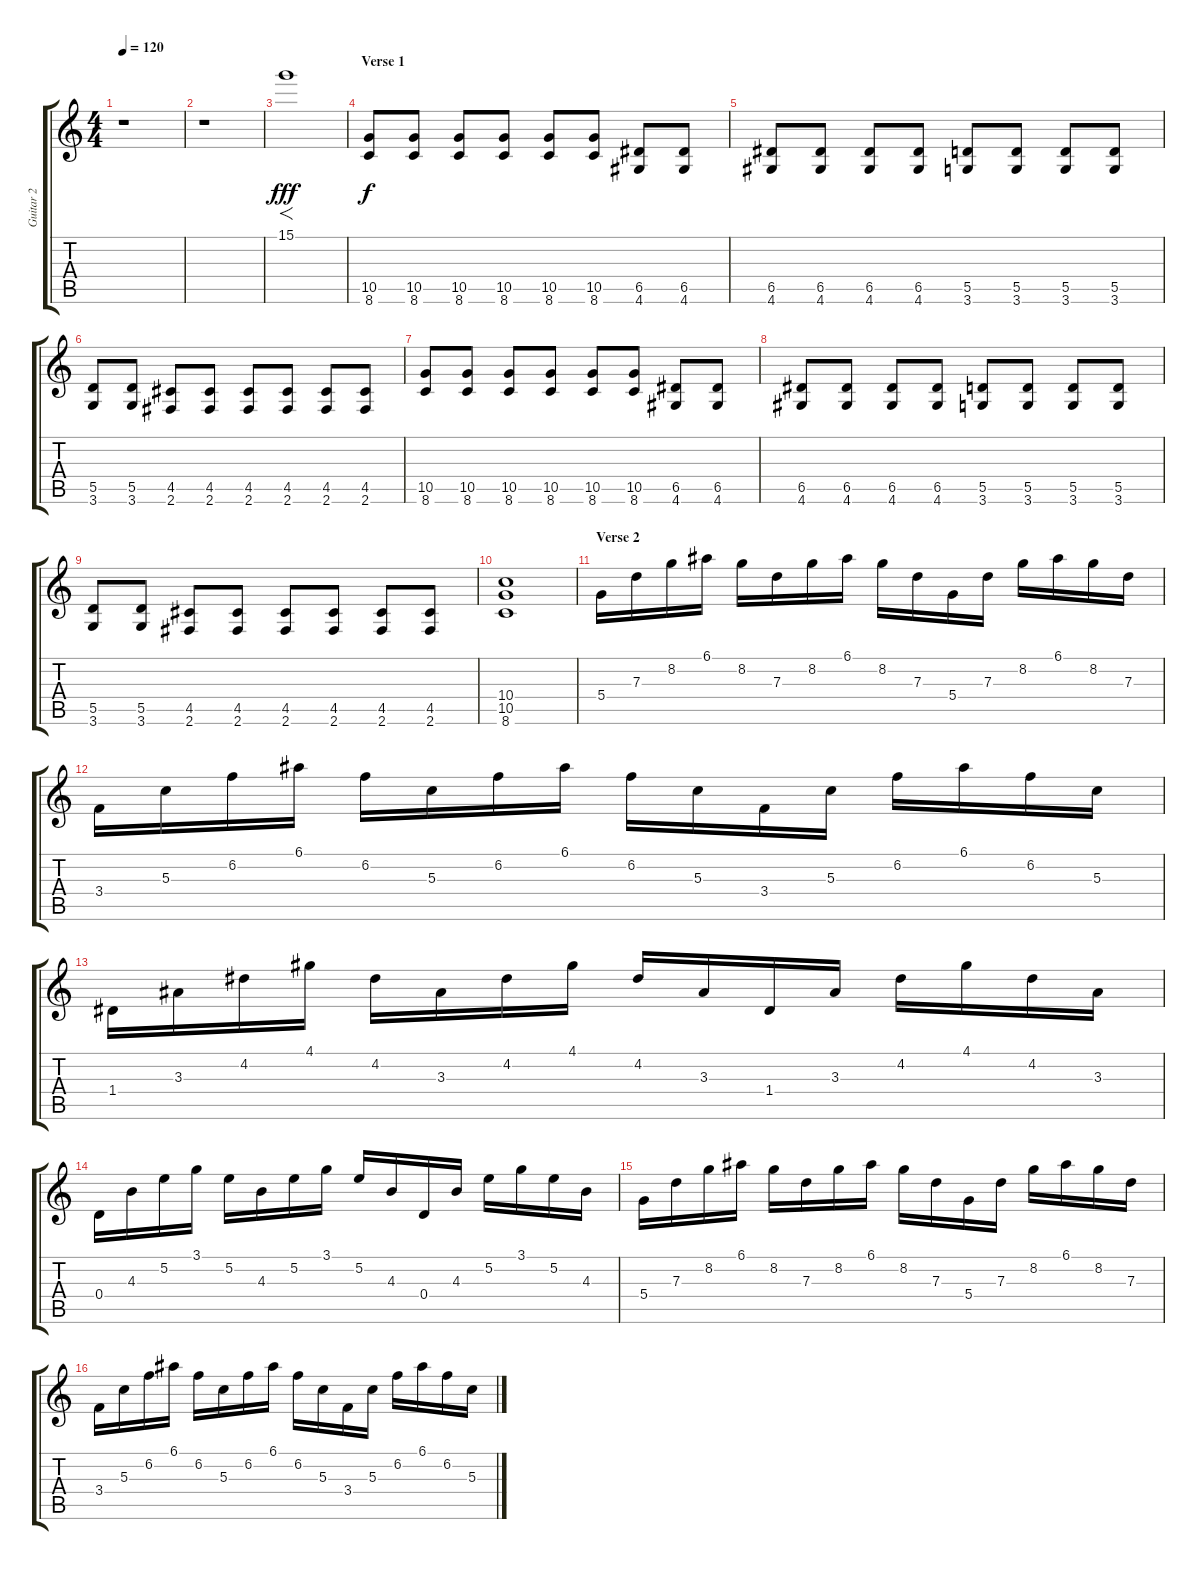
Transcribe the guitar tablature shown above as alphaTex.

\track ("Guitar 2" "Guitar 2") {instrument overdrivenguitar}
\staff {score tabs}
\tuning (E4 B3 G3 D3 A2 E2) {hide}
\ts (4 4)
\tempo 120
\clef g2
\ks c
r.1{dy fff} |
r.1 |
15.1.1{f} |
\section ("" "Verse 1")
(10.5 8.6).8{dy f} (10.5 8.6).8 (10.5 8.6).8 (10.5 8.6).8 (10.5 8.6).8 (10.5 8.6).8 (6.5 4.6).8 (6.5 4.6).8 |
(6.5 4.6).8 (6.5 4.6).8 (6.5 4.6).8 (6.5 4.6).8 (5.5 3.6).8 (5.5 3.6).8 (5.5 3.6).8 (5.5 3.6).8 |
(5.5 3.6).8 (5.5 3.6).8 (4.5 2.6).8 (4.5 2.6).8 (4.5 2.6).8 (4.5 2.6).8 (4.5 2.6).8 (4.5 2.6).8 |
(10.5 8.6).8 (10.5 8.6).8 (10.5 8.6).8 (10.5 8.6).8 (10.5 8.6).8 (10.5 8.6).8 (6.5 4.6).8 (6.5 4.6).8 |
(6.5 4.6).8 (6.5 4.6).8 (6.5 4.6).8 (6.5 4.6).8 (5.5 3.6).8 (5.5 3.6).8 (5.5 3.6).8 (5.5 3.6).8 |
(5.5 3.6).8 (5.5 3.6).8 (4.5 2.6).8 (4.5 2.6).8 (4.5 2.6).8 (4.5 2.6).8 (4.5 2.6).8 (4.5 2.6).8 |
(10.4 10.5 8.6).1 |
\section ("" "Verse 2")
5.4.16 7.3.16 8.2.16 6.1.16 8.2.16 7.3.16 8.2.16 6.1.16 8.2.16 7.3.16 5.4.16 7.3.16 8.2.16 6.1.16 8.2.16 7.3.16 |
3.4.16 5.3.16 6.2.16 6.1.16 6.2.16 5.3.16 6.2.16 6.1.16 6.2.16 5.3.16 3.4.16 5.3.16 6.2.16 6.1.16 6.2.16 5.3.16 |
1.4.16 3.3.16 4.2.16 4.1.16 4.2.16 3.3.16 4.2.16 4.1.16 4.2.16 3.3.16 1.4.16 3.3.16 4.2.16 4.1.16 4.2.16 3.3.16 |
0.4.16 4.3.16 5.2.16 3.1.16 5.2.16 4.3.16 5.2.16 3.1.16 5.2.16 4.3.16 0.4.16 4.3.16 5.2.16 3.1.16 5.2.16 4.3.16 |
5.4.16 7.3.16 8.2.16 6.1.16 8.2.16 7.3.16 8.2.16 6.1.16 8.2.16 7.3.16 5.4.16 7.3.16 8.2.16 6.1.16 8.2.16 7.3.16 |
3.4.16 5.3.16 6.2.16 6.1.16 6.2.16 5.3.16 6.2.16 6.1.16 6.2.16 5.3.16 3.4.16 5.3.16 6.2.16 6.1.16 6.2.16 5.3.16
